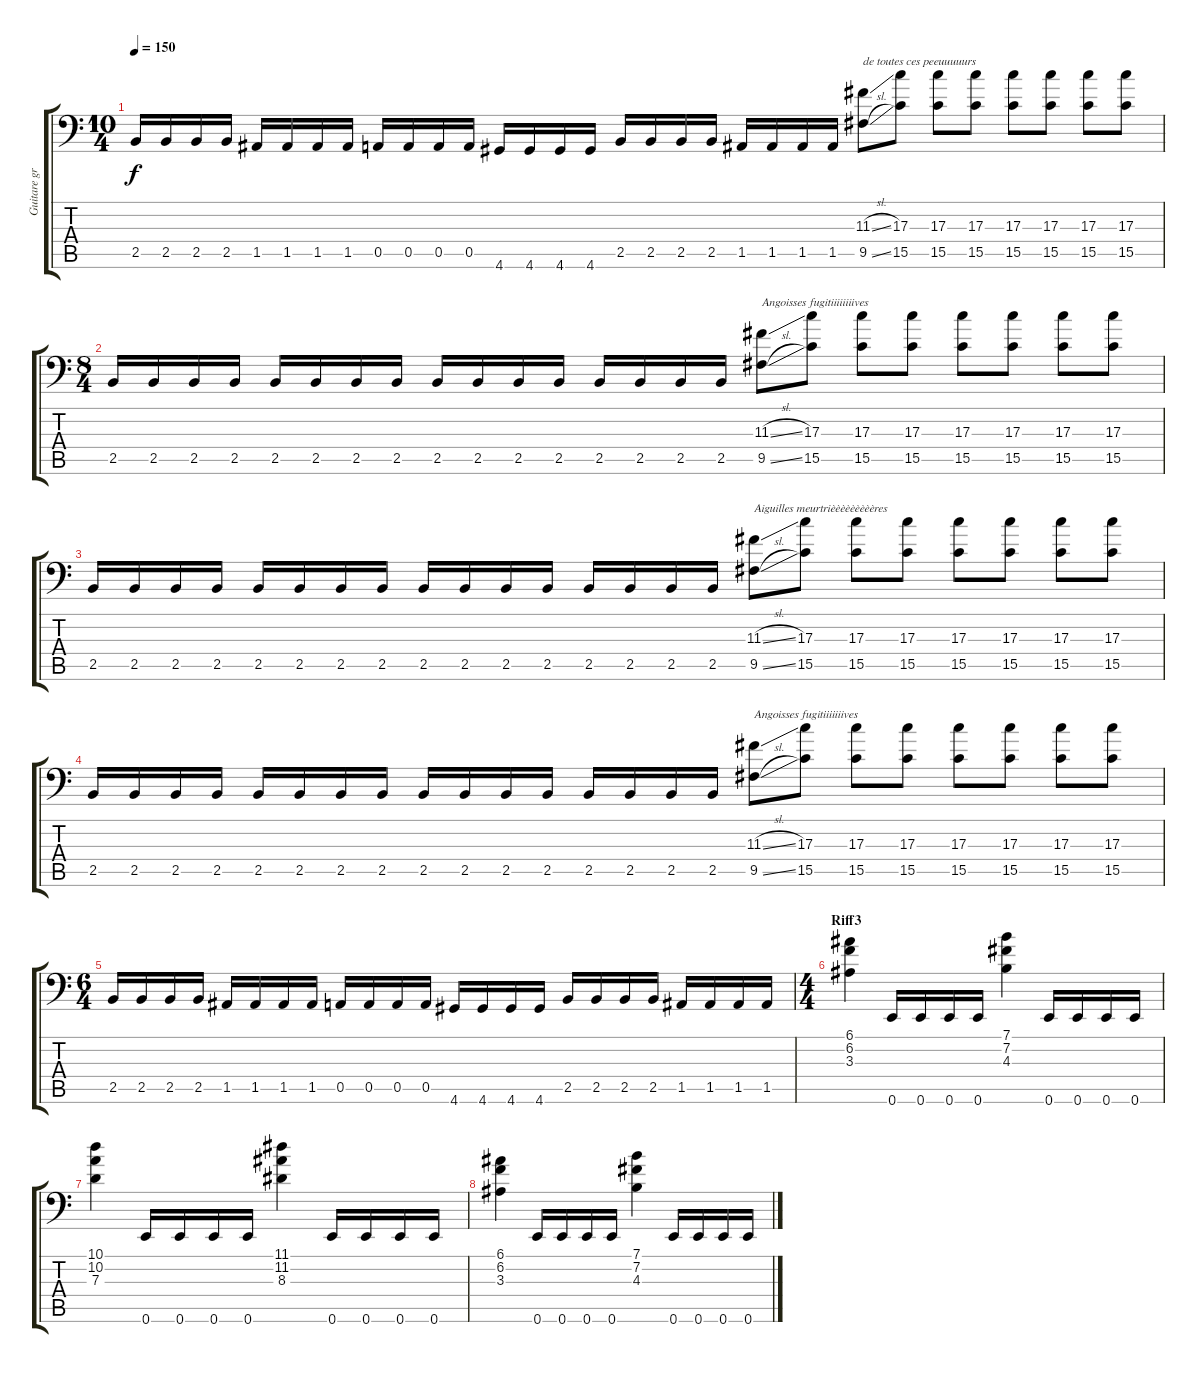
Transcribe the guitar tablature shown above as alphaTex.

\track ("Guitare grave" "Guitare gr") {instrument distortionguitar}
\staff {score tabs}
\tuning (E3 B2 G2 D2 A1 E1) {hide}
\ts (10 4)
\tempo 150
\clef f4
\ks c
2.5.16{dy f} 2.5.16 2.5.16 2.5.16 1.5.16 1.5.16 1.5.16 1.5.16 0.5.16 0.5.16 0.5.16 0.5.16 4.6.16 4.6.16 4.6.16 4.6.16 2.5.16 2.5.16 2.5.16 2.5.16 1.5.16 1.5.16 1.5.16 1.5.16 (11.3{sl} 9.5{sl}).8{txt "de toutes ces peeuuuuurs"} (17.3 15.5).8 (17.3 15.5).8 (17.3 15.5).8 (17.3 15.5).8 (17.3 15.5).8 (17.3 15.5).8 (17.3 15.5).8 |
\ts (8 4)
2.5.16 2.5.16 2.5.16 2.5.16 2.5.16 2.5.16 2.5.16 2.5.16 2.5.16 2.5.16 2.5.16 2.5.16 2.5.16 2.5.16 2.5.16 2.5.16 (11.3{sl} 9.5{sl}).8{txt "Angoisses fugitiiiiiiiives"} (17.3 15.5).8 (17.3 15.5).8 (17.3 15.5).8 (17.3 15.5).8 (17.3 15.5).8 (17.3 15.5).8 (17.3 15.5).8 |
2.5.16 2.5.16 2.5.16 2.5.16 2.5.16 2.5.16 2.5.16 2.5.16 2.5.16 2.5.16 2.5.16 2.5.16 2.5.16 2.5.16 2.5.16 2.5.16 (11.3{sl} 9.5{sl}).8{txt "Aiguilles meurtrièèèèèèèèères"} (17.3 15.5).8 (17.3 15.5).8 (17.3 15.5).8 (17.3 15.5).8 (17.3 15.5).8 (17.3 15.5).8 (17.3 15.5).8 |
2.5.16 2.5.16 2.5.16 2.5.16 2.5.16 2.5.16 2.5.16 2.5.16 2.5.16 2.5.16 2.5.16 2.5.16 2.5.16 2.5.16 2.5.16 2.5.16 (11.3{sl} 9.5{sl}).8{txt "Angoisses fugitiiiiiiives"} (17.3 15.5).8 (17.3 15.5).8 (17.3 15.5).8 (17.3 15.5).8 (17.3 15.5).8 (17.3 15.5).8 (17.3 15.5).8 |
\ts (6 4)
2.5.16 2.5.16 2.5.16 2.5.16 1.5.16 1.5.16 1.5.16 1.5.16 0.5.16 0.5.16 0.5.16 0.5.16 4.6.16 4.6.16 4.6.16 4.6.16 2.5.16 2.5.16 2.5.16 2.5.16 1.5.16 1.5.16 1.5.16 1.5.16 |
\ts (4 4)
\section ("" "Riff3")
(6.1 6.2 3.3).4 0.6.16 0.6.16 0.6.16 0.6.16 (7.1 7.2 4.3).4 0.6.16 0.6.16 0.6.16 0.6.16 |
(10.1 10.2 7.3).4 0.6.16 0.6.16 0.6.16 0.6.16 (11.1 11.2 8.3).4 0.6.16 0.6.16 0.6.16 0.6.16 |
(6.1 6.2 3.3).4 0.6.16 0.6.16 0.6.16 0.6.16 (7.1 7.2 4.3).4 0.6.16 0.6.16 0.6.16 0.6.16
